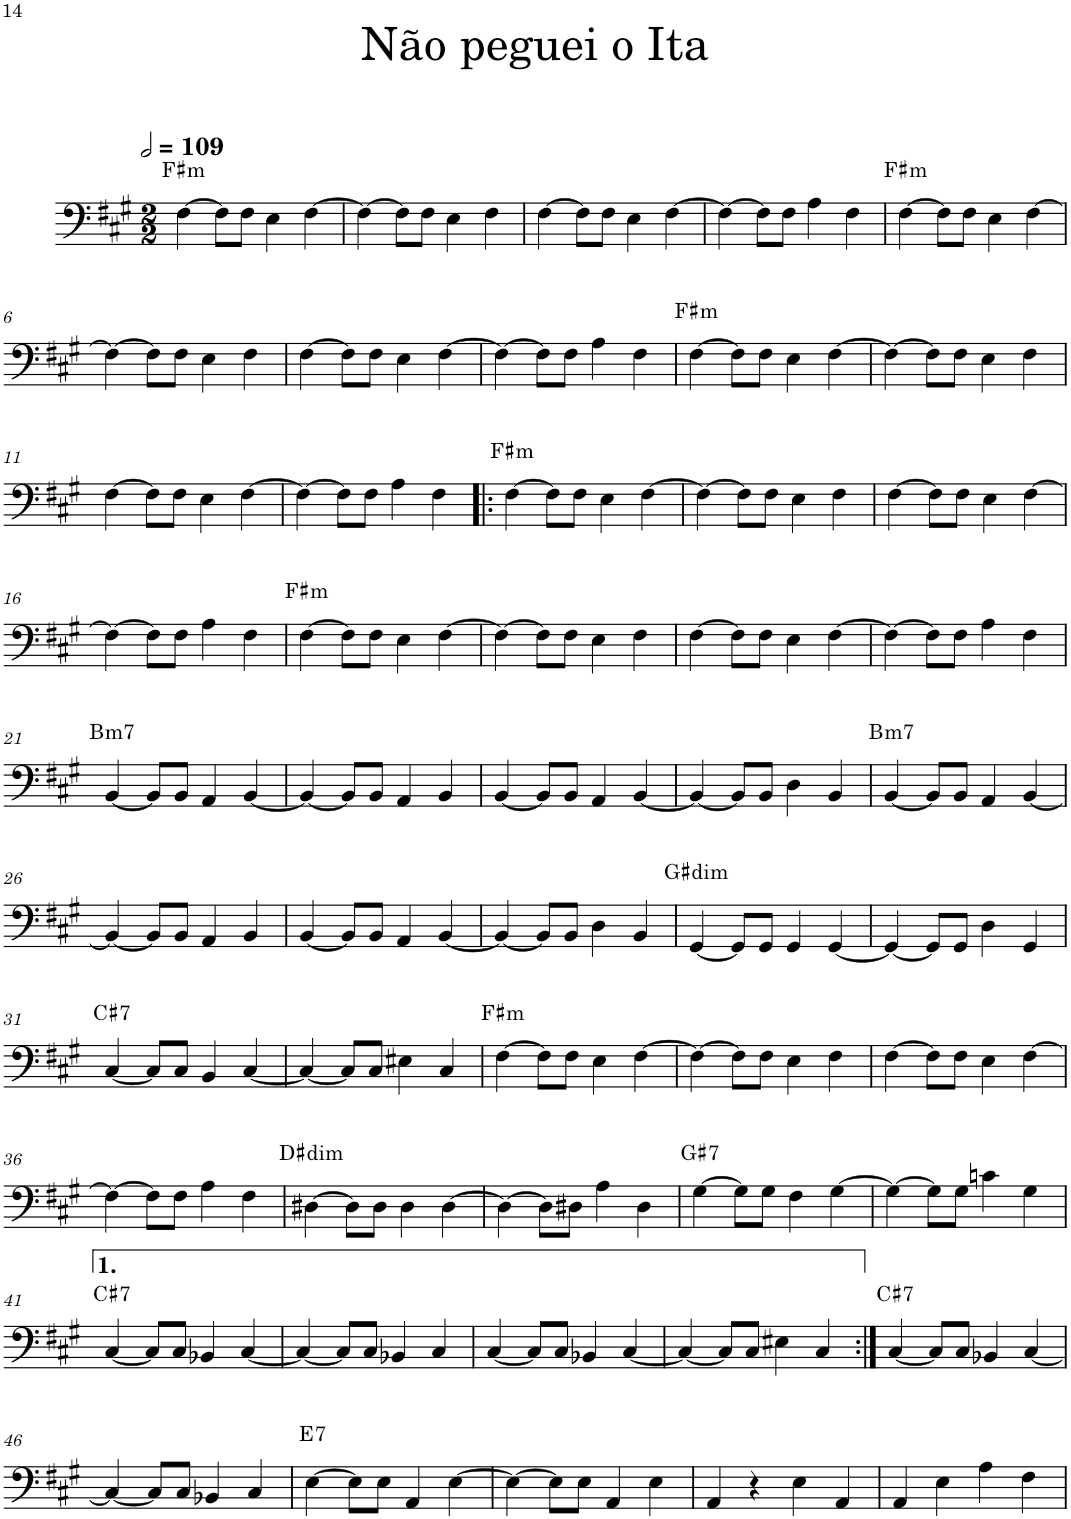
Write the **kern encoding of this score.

**kern	**harte
*part1	*part1
*staff1	*
*I"Bass Guitar	*
*I'B. Guit.	*
!!LO:PB:g=z
*clefF4	*
*Trd7c12	*
*k[f#c#g#]	*
*M2/2	*
*MM218	*
=1	=1
!	!LO:H:kt=m
[4F#\	F#:min
8F#\L]	.
8F#\J	.
4E\	.
[4F#\	.
=2	=2
4F#\_	.
8F#\L]	.
8F#\J	.
4E\	.
4F#\	.
=3	=3
[4F#\	.
8F#\L]	.
8F#\J	.
4E\	.
[4F#\	.
=4	=4
4F#\_	.
8F#\L]	.
8F#\J	.
4A\	.
4F#\	.
=5	=5
!	!LO:H:kt=m
[4F#\	F#:min
8F#\L]	.
8F#\J	.
4E\	.
[4F#\	.
!!LO:LB:g=z
=6	=6
4F#\_	.
8F#\L]	.
8F#\J	.
4E\	.
4F#\	.
=7	=7
[4F#\	.
8F#\L]	.
8F#\J	.
4E\	.
[4F#\	.
=8	=8
4F#\_	.
8F#\L]	.
8F#\J	.
4A\	.
4F#\	.
=9	=9
!	!LO:H:kt=m
[4F#\	F#:min
8F#\L]	.
8F#\J	.
4E\	.
[4F#\	.
=10	=10
4F#\_	.
8F#\L]	.
8F#\J	.
4E\	.
4F#\	.
!!LO:LB:g=z
=11	=11
[4F#\	.
8F#\L]	.
8F#\J	.
4E\	.
[4F#\	.
=12	=12
4F#\_	.
8F#\L]	.
8F#\J	.
4A\	.
4F#\	.
=13!|:	=13!|:
!	!LO:H:kt=m
[4F#\	F#:min
8F#\L]	.
8F#\J	.
4E\	.
[4F#\	.
=14	=14
4F#\_	.
8F#\L]	.
8F#\J	.
4E\	.
4F#\	.
=15	=15
[4F#\	.
8F#\L]	.
8F#\J	.
4E\	.
[4F#\	.
!!LO:LB:g=z
=16	=16
4F#\_	.
8F#\L]	.
8F#\J	.
4A\	.
4F#\	.
=17	=17
!	!LO:H:kt=m
[4F#\	F#:min
8F#\L]	.
8F#\J	.
4E\	.
[4F#\	.
=18	=18
4F#\_	.
8F#\L]	.
8F#\J	.
4E\	.
4F#\	.
=19	=19
[4F#\	.
8F#\L]	.
8F#\J	.
4E\	.
[4F#\	.
=20	=20
4F#\_	.
8F#\L]	.
8F#\J	.
4A\	.
4F#\	.
!!LO:LB:g=z
=21	=21
!	!LO:H:kt=m7
[4BB/	B:min7
8BB/L]	.
8BB/J	.
4AA/	.
[4BB/	.
=22	=22
4BB/_	.
8BB/L]	.
8BB/J	.
4AA/	.
4BB/	.
=23	=23
[4BB/	.
8BB/L]	.
8BB/J	.
4AA/	.
[4BB/	.
=24	=24
4BB/_	.
8BB/L]	.
8BB/J	.
4D\	.
4BB/	.
=25	=25
!	!LO:H:kt=m7
[4BB/	B:min7
8BB/L]	.
8BB/J	.
4AA/	.
[4BB/	.
!!LO:LB:g=z
=26	=26
4BB/_	.
8BB/L]	.
8BB/J	.
4AA/	.
4BB/	.
=27	=27
[4BB/	.
8BB/L]	.
8BB/J	.
4AA/	.
[4BB/	.
=28	=28
4BB/_	.
8BB/L]	.
8BB/J	.
4D\	.
4BB/	.
=29	=29
!	!LO:H:kt=dim
[4GG#/	G#:dim
8GG#/L]	.
8GG#/J	.
4GG#/	.
[4GG#/	.
=30	=30
4GG#/_	.
8GG#/L]	.
8GG#/J	.
4D\	.
4GG#/	.
!!LO:LB:g=z
=31	=31
!	!LO:H:kt=7
[4C#/	C#:7
8C#/L]	.
8C#/J	.
4BB/	.
[4C#/	.
=32	=32
4C#/_	.
8C#/L]	.
8C#/J	.
4E#X\	.
4C#/	.
=33	=33
!	!LO:H:kt=m
[4F#\	F#:min
8F#\L]	.
8F#\J	.
4E\	.
[4F#\	.
=34	=34
4F#\_	.
8F#\L]	.
8F#\J	.
4E\	.
4F#\	.
=35	=35
[4F#\	.
8F#\L]	.
8F#\J	.
4E\	.
[4F#\	.
!!LO:LB:g=z
=36	=36
4F#\_	.
8F#\L]	.
8F#\J	.
4A\	.
4F#\	.
=37	=37
!	!LO:H:kt=dim
[4D#X\	D#:dim
8D#\L]	.
8D#\J	.
4D#\	.
[4D#\	.
=38	=38
4D#\_	.
8D#\L]	.
8D#X\J	.
4A\	.
4D#\	.
=39	=39
!	!LO:H:kt=7
[4G#\	G#:7
8G#\L]	.
8G#\J	.
4F#\	.
[4G#\	.
=40	=40
4G#\_	.
8G#\L]	.
8G#\J	.
4cn\	.
4G#\	.
!!LO:LB:g=z
=41	=41
!	!LO:H:kt=7
[4C#/	C#:7
8C#/L]	.
8C#/J	.
4BB-X/	.
[4C#/	.
=42	=42
4C#/_	.
8C#/L]	.
8C#/J	.
4BB-X/	.
4C#/	.
=43	=43
[4C#/	.
8C#/L]	.
8C#/J	.
4BB-X/	.
[4C#/	.
=44	=44
4C#/_	.
8C#/L]	.
8C#/J	.
4E#X\	.
4C#/	.
=45:|!	=45:|!
!	!LO:H:kt=7
[4C#/	C#:7
8C#/L]	.
8C#/J	.
4BB-X/	.
[4C#/	.
!!LO:LB:g=z
=46	=46
4C#/_	.
8C#/L]	.
8C#/J	.
4BB-X/	.
4C#/	.
=47	=47
!	!LO:H:kt=7
[4E\	E:7
8E\L]	.
8E\J	.
4AA/	.
[4E\	.
=48	=48
4E\_	.
8E\L]	.
8E\J	.
4AA/	.
4E\	.
=49	=49
4AA/	.
4r	.
4E\	.
4AA/	.
=50	=50
4AA/	.
4E\	.
4A\	.
4F#\	.
=	=
*-	*-
